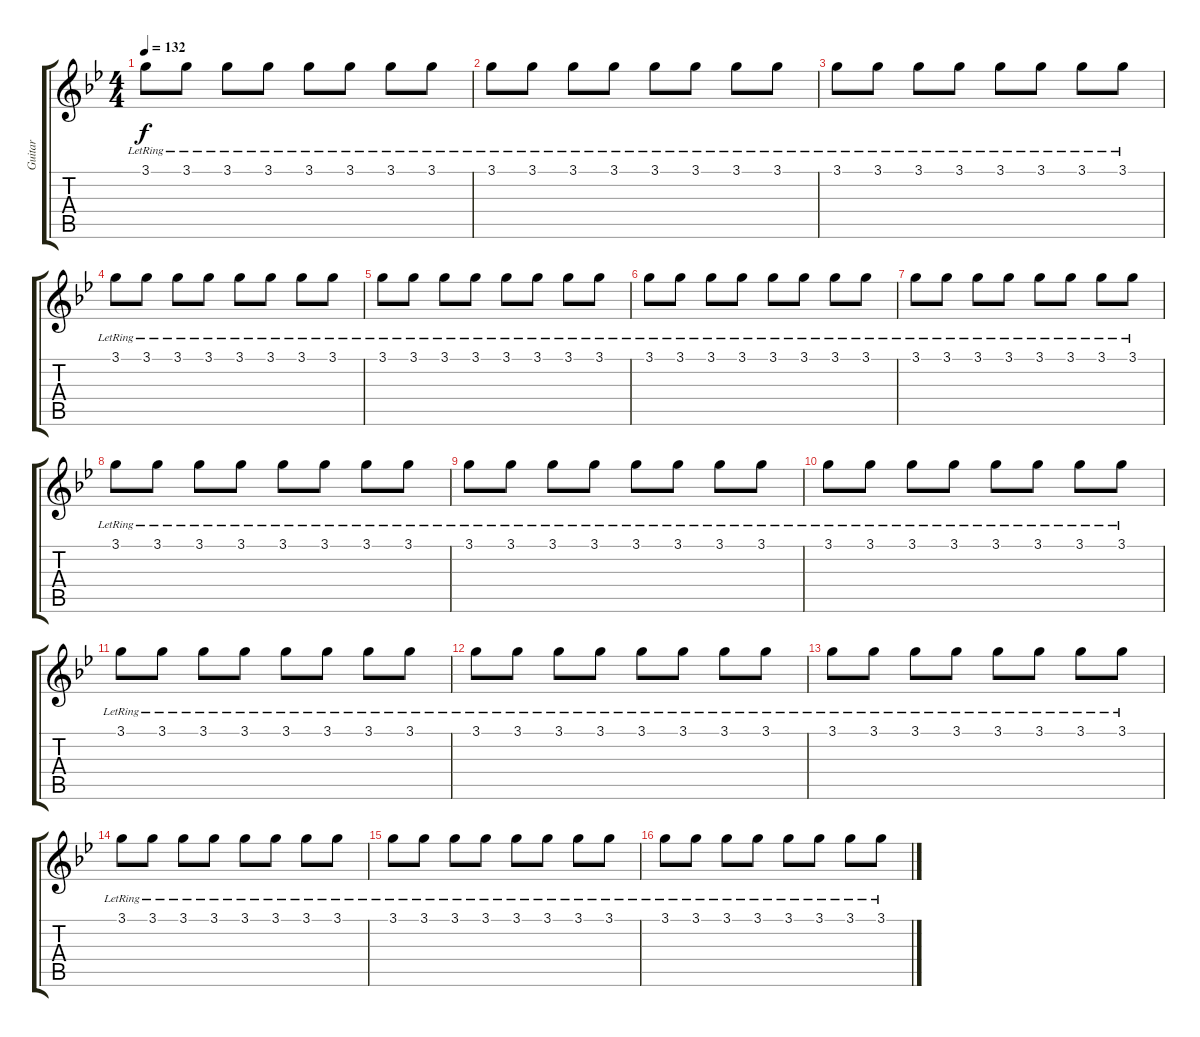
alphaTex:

\track ("Guitar" "Guitar") {instrument overdrivenguitar}
\staff {score tabs}
\tuning (E4 B3 G3 D3 A2 E2) {hide}
\ts (4 4)
\tempo 132
\clef g2
\ks bb
3.1{lr}.8{dy f} 3.1{lr}.8 3.1{lr}.8 3.1{lr}.8 3.1{lr}.8 3.1{lr}.8 3.1{lr}.8 3.1{lr}.8 |
3.1{lr}.8 3.1{lr}.8 3.1{lr}.8 3.1{lr}.8 3.1{lr}.8 3.1{lr}.8 3.1{lr}.8 3.1{lr}.8 |
3.1{lr}.8 3.1{lr}.8 3.1{lr}.8 3.1{lr}.8 3.1{lr}.8 3.1{lr}.8 3.1{lr}.8 3.1{lr}.8 |
3.1{lr}.8 3.1{lr}.8 3.1{lr}.8 3.1{lr}.8 3.1{lr}.8 3.1{lr}.8 3.1{lr}.8 3.1{lr}.8 |
3.1{lr}.8 3.1{lr}.8 3.1{lr}.8 3.1{lr}.8 3.1{lr}.8 3.1{lr}.8 3.1{lr}.8 3.1{lr}.8 |
3.1{lr}.8 3.1{lr}.8 3.1{lr}.8 3.1{lr}.8 3.1{lr}.8 3.1{lr}.8 3.1{lr}.8 3.1{lr}.8 |
3.1{lr}.8 3.1{lr}.8 3.1{lr}.8 3.1{lr}.8 3.1{lr}.8 3.1{lr}.8 3.1{lr}.8 3.1{lr}.8 |
3.1{lr}.8 3.1{lr}.8 3.1{lr}.8 3.1{lr}.8 3.1{lr}.8 3.1{lr}.8 3.1{lr}.8 3.1{lr}.8 |
3.1{lr}.8 3.1{lr}.8 3.1{lr}.8 3.1{lr}.8 3.1{lr}.8 3.1{lr}.8 3.1{lr}.8 3.1{lr}.8 |
3.1{lr}.8 3.1{lr}.8 3.1{lr}.8 3.1{lr}.8 3.1{lr}.8 3.1{lr}.8 3.1{lr}.8 3.1{lr}.8 |
3.1{lr}.8 3.1{lr}.8 3.1{lr}.8 3.1{lr}.8 3.1{lr}.8 3.1{lr}.8 3.1{lr}.8 3.1{lr}.8 |
3.1{lr}.8 3.1{lr}.8 3.1{lr}.8 3.1{lr}.8 3.1{lr}.8 3.1{lr}.8 3.1{lr}.8 3.1{lr}.8 |
3.1{lr}.8 3.1{lr}.8 3.1{lr}.8 3.1{lr}.8 3.1{lr}.8 3.1{lr}.8 3.1{lr}.8 3.1{lr}.8 |
3.1{lr}.8 3.1{lr}.8 3.1{lr}.8 3.1{lr}.8 3.1{lr}.8 3.1{lr}.8 3.1{lr}.8 3.1{lr}.8 |
3.1{lr}.8 3.1{lr}.8 3.1{lr}.8 3.1{lr}.8 3.1{lr}.8 3.1{lr}.8 3.1{lr}.8 3.1{lr}.8 |
3.1{lr}.8 3.1{lr}.8 3.1{lr}.8 3.1{lr}.8 3.1{lr}.8 3.1{lr}.8 3.1{lr}.8 3.1{lr}.8
